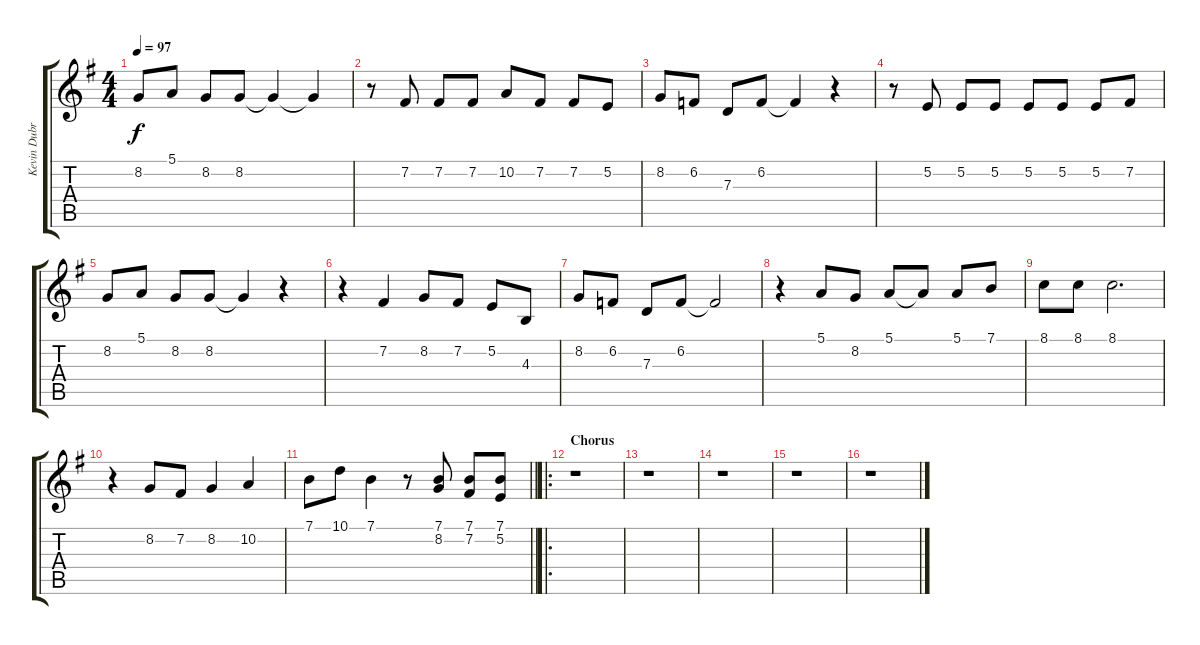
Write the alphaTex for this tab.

\track ("Kevin Dubrow" "Kevin Dubr") {instrument lead5charang}
\staff {score tabs}
\tuning (E4 B3 G3 D3 A2 E2) {hide}
\ts (4 4)
\tempo 97
\clef g2
\ks g
8.2.8{dy f} 5.1.8 8.2.8 8.2.8 8.2{t}.4 8.2{t}.4 |
r.8 7.2.8 7.2.8 7.2.8 10.2.8 7.2.8 7.2.8 5.2.8 |
8.2.8 6.2.8 7.3.8 6.2.8 6.2{t}.4 r.4 |
r.8 5.2.8 5.2.8 5.2.8 5.2.8 5.2.8 5.2.8 7.2.8 |
8.2.8 5.1.8 8.2.8 8.2.8 8.2{t}.4 r.4 |
r.4 7.2.4 8.2.8 7.2.8 5.2.8 4.3.8 |
8.2.8 6.2.8 7.3.8 6.2.8 6.2{t}.2 |
r.4 5.1.8 8.2.8 5.1.8 5.1{t}.8 5.1.8 7.1.8 |
8.1.8 8.1.8 8.1.2{d} |
r.4 8.2.8 7.2.8 8.2.4 10.2.4 |
\barLineRight lightlight
7.1.8 10.1.8 7.1.4 r.8 (7.1 8.2).8 (7.1 7.2).8 (7.1 5.2).8 |
\ro
\section ("" "Chorus")
r.1 |
r.1 |
r.1 |
r.1 |
r.1
